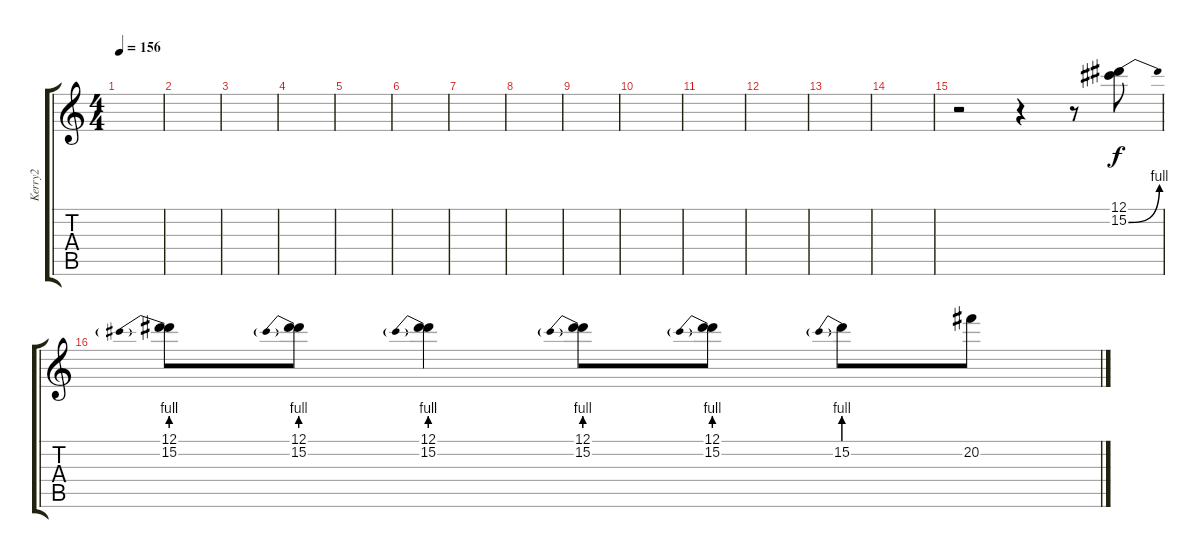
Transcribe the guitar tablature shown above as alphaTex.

\track ("Kerry2" "Kerry2") {instrument distortionguitar}
\staff {score tabs}
\tuning (Eb4 Bb3 Gb3 Db3 Ab2 Eb2) {hide}
\ts (4 4)
\tempo 156
\clef g2
\ks c
|
|
|
|
|
|
|
|
|
|
|
|
|
|
r.2 r.4 r.8 (12.1 15.2{be (bend 0 0 60 4)}).8 |
(12.1 15.2{be (prebend 0 4 60 4)}).8 (12.1 15.2{be (prebend 0 4 60 4)}).8 (12.1 15.2{be (prebend 0 4 60 4)}).4 (12.1 15.2{be (prebend 0 4 60 4)}).8 (12.1 15.2{be (prebend 0 4 60 4)}).8 15.2{be (prebend 0 4 60 4)}.8 20.2.8
